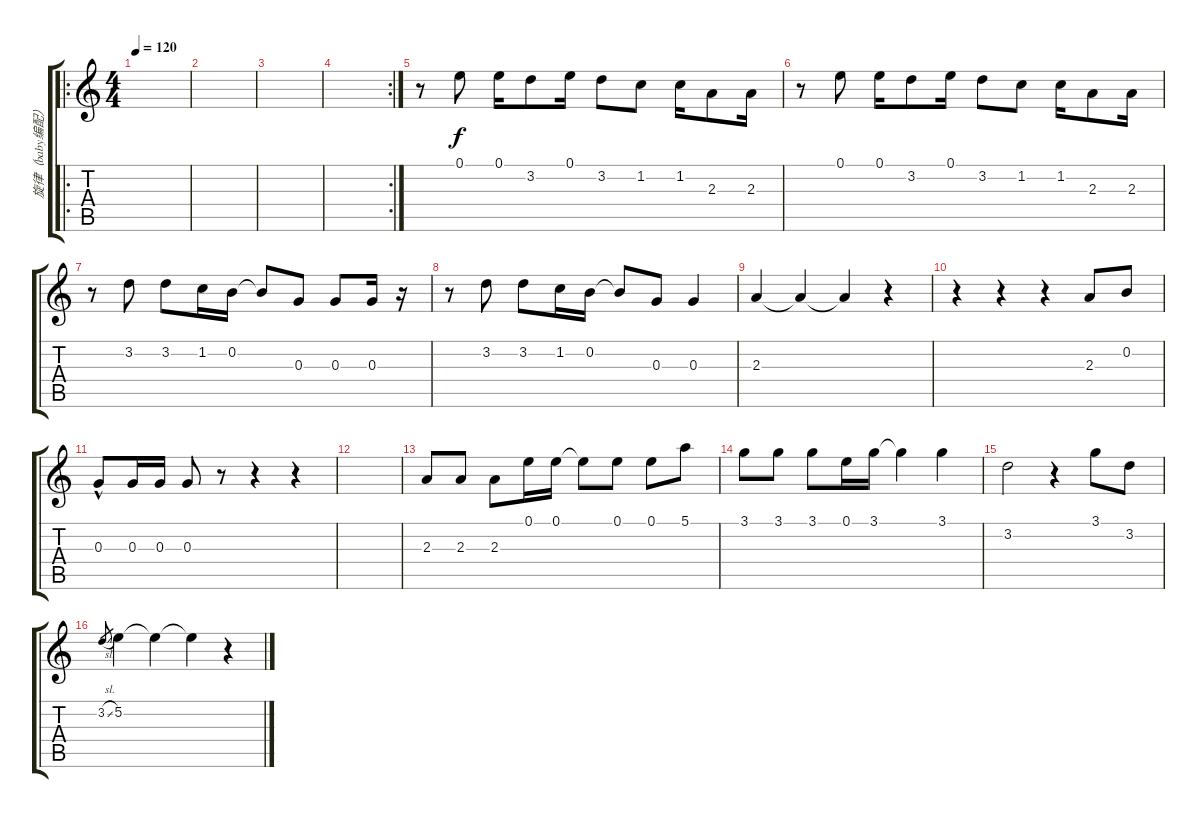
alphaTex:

\track ("旋律（baby编配）" "旋律（baby编配）") {instrument electricguitarjazz}
\staff {score tabs}
\tuning (E4 B3 G3 D3 A2 E2) {hide}
\ro
\ts (4 4)
\tempo 120
\clef g2
\ks c
|
|
|
\rc 2
|
r.8 0.1.8 0.1.16 3.2.8 0.1.16 3.2.8 1.2.8 1.2.16 2.3.8 2.3.16 |
r.8 0.1.8 0.1.16 3.2.8 0.1.16 3.2.8 1.2.8 1.2.16 2.3.8 2.3.16 |
r.8 3.2.8 3.2.8 1.2.16 0.2.16 0.2{t}.8 0.3.8 0.3.8 0.3.16 r.16 |
r.8 3.2.8 3.2.8 1.2.16 0.2.16 0.2{t}.8 0.3.8 0.3.4 |
2.3.4 2.3{t}.4 2.3{t}.4 r.4 |
r.4 r.4 r.4 2.3.8 0.2.8 |
0.3{hac}.8 0.3.16 0.3.16 0.3.8 r.8 r.4 r.4 |
|
2.3.8 2.3.8 2.3.8 0.1.16 0.1.16 0.1{t}.8 0.1.8 0.1.8 5.1.8 |
3.1.8 3.1.8 3.1.8 0.1.16 3.1.16 3.1{t}.4 3.1.4 |
3.2.2 r.4 3.1.8 3.2.8 |
3.2{sl}.8{gr} 5.2.4 5.2{t}.4 5.2{t}.4 r.4
